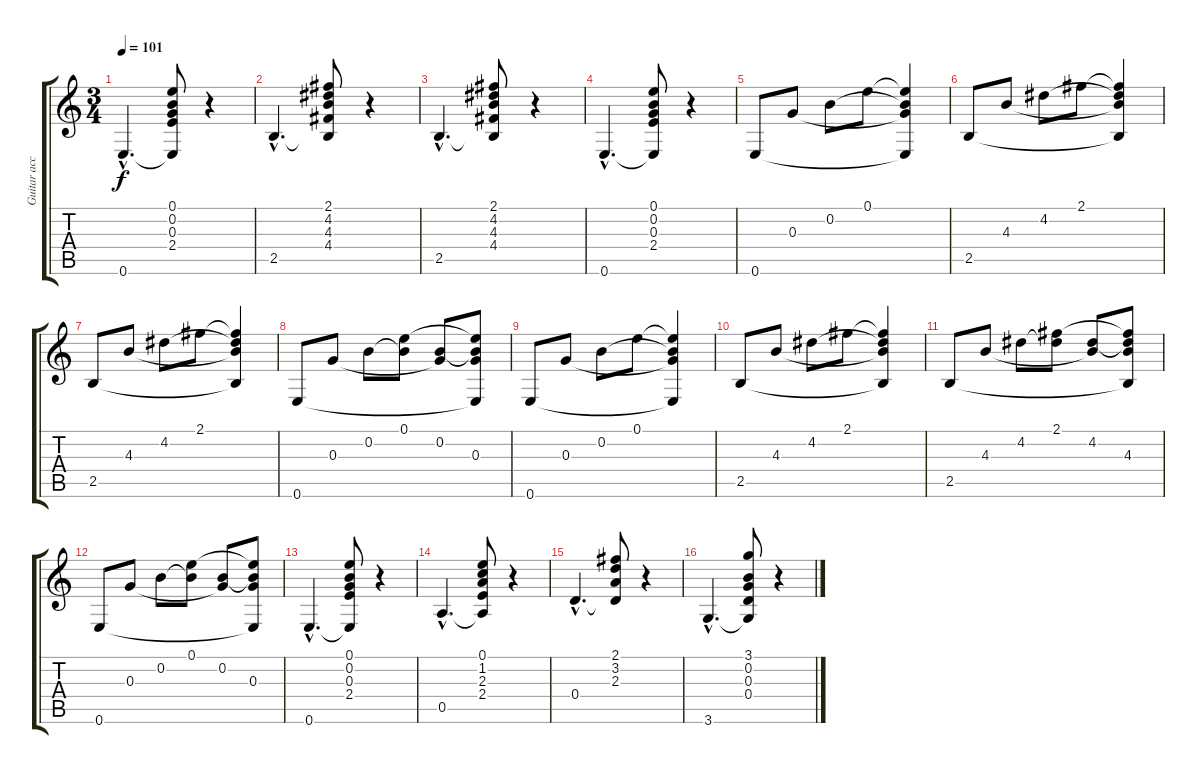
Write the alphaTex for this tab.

\track ("Guitar accoustique" "Guitar acc") {instrument acousticguitarnylon}
\staff {score tabs}
\tuning (E4 B3 G3 D3 A2 E2) {hide}
\ts (3 4)
\tempo 101
\clef g2
\ks c
0.6{hac}.4{d dy f} (0.1 0.2 0.3 2.4 0.6{t}).8 r.4 |
2.5{hac}.4{d} (2.1 4.2 4.3 4.4 2.5{t}).8 r.4 |
2.5{hac}.4{d} (2.1 4.2 4.3 4.4 2.5{t}).8 r.4 |
0.6{hac}.4{d} (0.1 0.2 0.3 2.4 0.6{t}).8 r.4 |
0.6.8 0.3.8 0.2.8 0.1.8 (0.1{t} 0.2{t} 0.3{t} 0.6{t}).4 |
2.5.8 4.3.8 4.2.8 2.1.8 (2.1{t} 4.2{t} 4.3{t} 2.5{t}).4 |
2.5.8 4.3.8 4.2.8 2.1.8 (2.1{t} 4.2{t} 4.3{t} 2.5{t}).4 |
0.6.8 0.3.8 0.2.8 (0.1 0.2{t}).8 (0.2 0.3{t}).8 (0.1{t} 0.2{t} 0.3 0.6{t}).8 |
0.6.8 0.3.8 0.2.8 0.1.8 (0.1{t} 0.2{t} 0.3{t} 0.6{t}).4 |
2.5.8 4.3.8 4.2.8 2.1.8 (2.1{t} 4.2{t} 4.3{t} 2.5{t}).4 |
2.5.8 4.3.8 4.2.8 (2.1 4.2{t}).8 (4.2 4.3{t}).8 (2.1{t} 4.2{t} 4.3 2.5{t}).8 |
0.6.8 0.3.8 0.2.8 (0.1 0.2{t}).8 (0.2 0.3{t}).8 (0.1{t} 0.2{t} 0.3 0.6{t}).8 |
0.6{hac}.4{d} (0.1 0.2 0.3 2.4 0.6{t}).8 r.4 |
0.5{hac}.4{d} (0.1 1.2 2.3 2.4 0.5{t}).8 r.4 |
0.4{hac}.4{d} (2.1 3.2 2.3 0.4{t}).8 r.4 |
3.6{hac}.4{d} (3.1 0.2 0.3 0.4 3.6{t}).8 r.4
